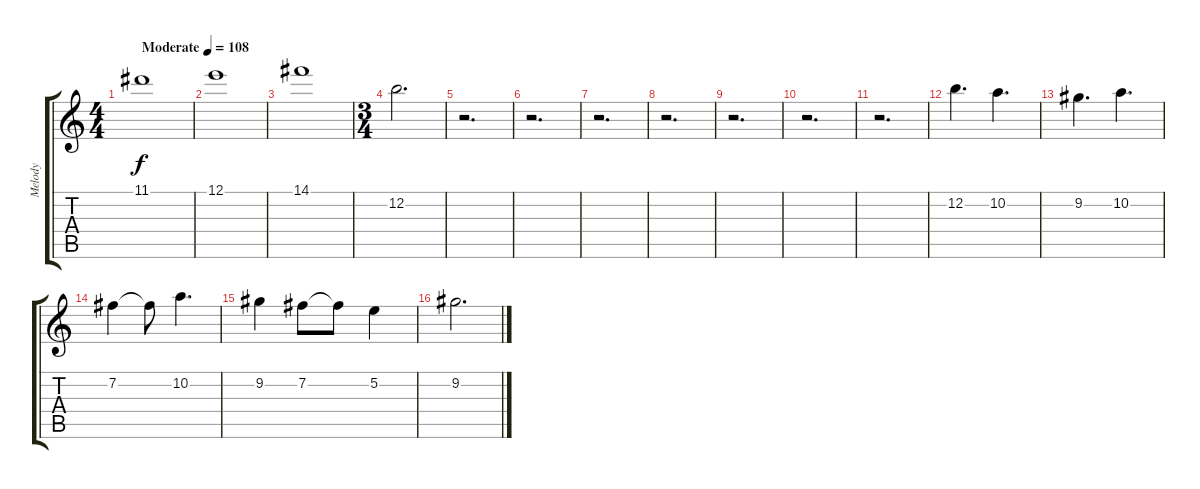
\track ("Melody" "Melody") {instrument acousticguitarsteel}
\staff {score tabs}
\tuning (E4 B3 G3 D3 A2 E2) {hide}
\ts (4 4)
\tempo (108 "Moderate")
\clef g2
\ks c
11.1.1{dy f instrument acousticguitarsteel} |
12.1.1 |
14.1.1 |
\ts (3 4)
12.2.2{d} |
r.2{d} |
r.2{d} |
r.2{d} |
r.2{d} |
r.2{d} |
r.2{d} |
r.2{d} |
12.2.4{d} 10.2.4{d} |
9.2.4{d} 10.2.4{d} |
7.2.4 7.2{t}.8 10.2.4{d} |
9.2.4 7.2.8 7.2{t}.8 5.2.4 |
9.2.2{d}
